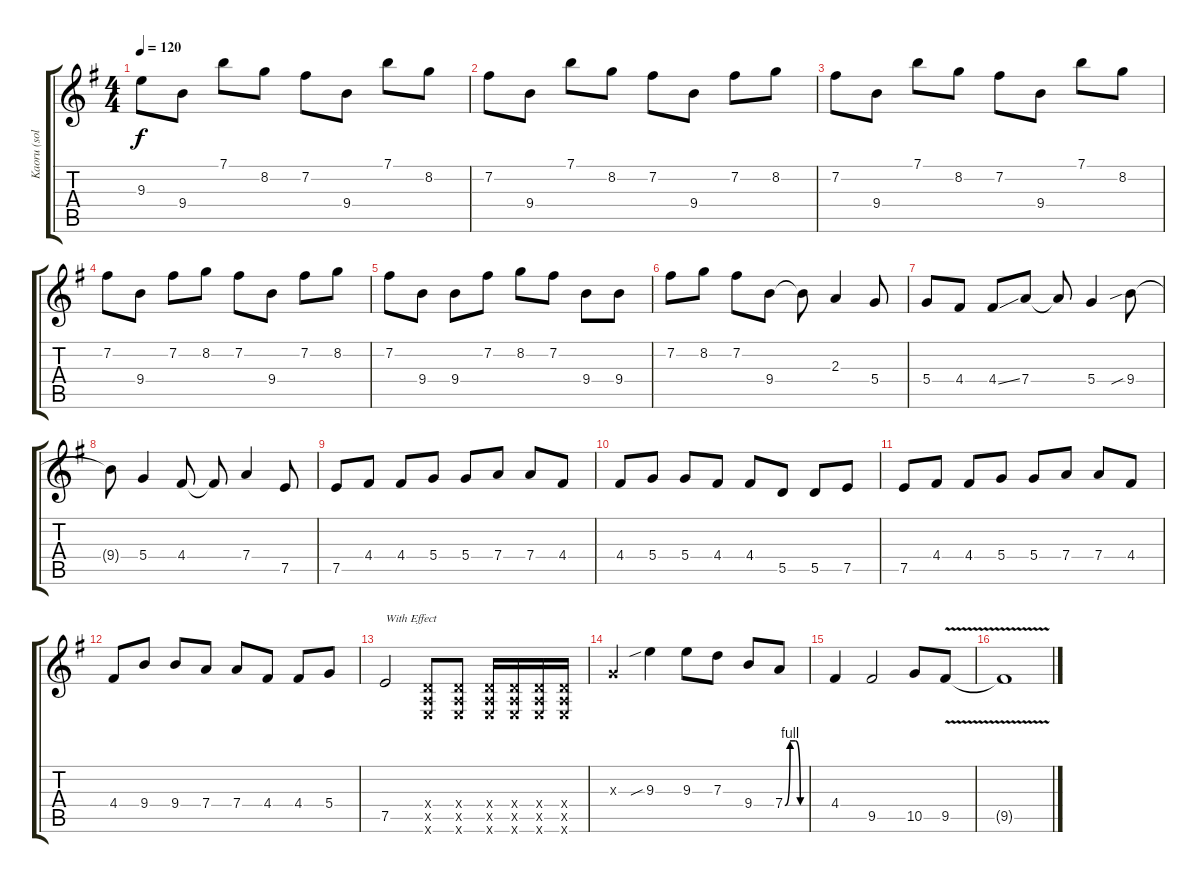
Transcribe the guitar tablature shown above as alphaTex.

\track ("Kaoru (solo)" "Kaoru (sol") {instrument distortionguitar}
\staff {score tabs}
\tuning (E4 B3 G3 D3 A2 E2) {hide}
\ts (4 4)
\tempo 120
\clef g2
\ks g
9.3.8{dy f} 9.4.8 7.1.8 8.2.8 7.2.8 9.4.8 7.1.8 8.2.8 |
7.2.8 9.4.8 7.1.8 8.2.8 7.2.8 9.4.8 7.2.8 8.2.8 |
7.2.8 9.4.8 7.1.8 8.2.8 7.2.8 9.4.8 7.1.8 8.2.8 |
7.2.8 9.4.8 7.2.8 8.2.8 7.2.8 9.4.8 7.2.8 8.2.8 |
7.2.8 9.4.8 9.4.8 7.2.8 8.2.8 7.2.8 9.4.8 9.4.8 |
7.2.8 8.2.8 7.2.8 9.4.8 9.4{t}.8 2.3.4 5.4.8 |
5.4.8 4.4.8 4.4{ss}.8 7.4.8 7.4{t}.8 5.4.4 9.4{sib}.8 |
9.4{t}.8 5.4.4 4.4.8 4.4{t}.8 7.4.4 7.5.8 |
7.5.8 4.4.8 4.4.8 5.4.8 5.4.8 7.4.8 7.4.8 4.4.8 |
4.4.8 5.4.8 5.4.8 4.4.8 4.4.8 5.5.8 5.5.8 7.5.8 |
7.5.8 4.4.8 4.4.8 5.4.8 5.4.8 7.4.8 7.4.8 4.4.8 |
4.4.8 9.4.8 9.4.8 7.4.8 7.4.8 4.4.8 4.4.8 5.4.8 |
7.5.2{txt "With Effect "} (0.4{x} 0.5{x} 0.6{x}).8 (0.4{x} 0.5{x} 0.6{x}).8 (0.4{x} 0.5{x} 0.6{x}).16 (0.4{x} 0.5{x} 0.6{x}).16 (0.4{x} 0.5{x} 0.6{x}).16 (0.4{x} 0.5{x} 0.6{x}).16 |
0.3{x}.4 9.3{sib}.4 9.3.8 7.3.8 9.4.8 7.4{be (custom 0 0 15 4 30 4 45 0 60 0)}.8 |
4.4.4 9.5.2 10.5.8 9.5{v}.8 |
9.5{t}.1
